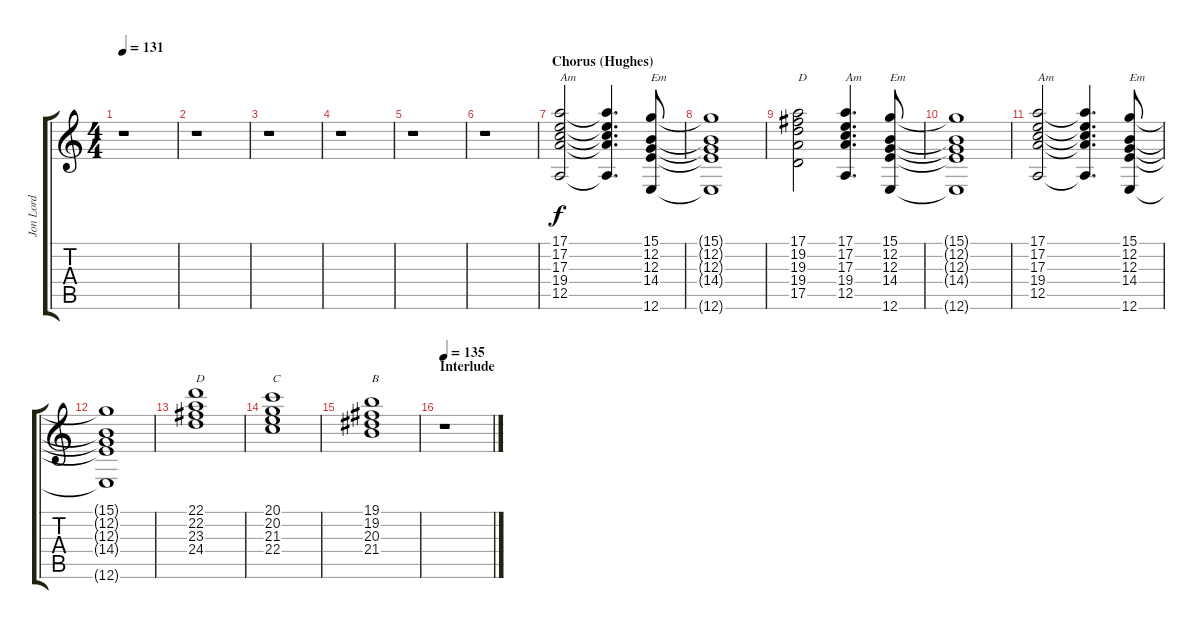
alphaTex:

\track ("Jon Lord" "Jon Lord") {instrument rockorgan}
\staff {score tabs}
\tuning (E4 B3 G3 D3 A2 E2) {hide}
\ts (4 4)
\tempo 131
\clef g2
\ks c
r.1{dy f} |
r.1 |
r.1 |
r.1 |
r.1 |
r.1 |
\section ("" "Chorus (Hughes)")
(17.1 17.2 17.3 19.4 12.5).2{txt "Am"} (17.1{t} 17.2{t} 17.3{t} 19.4{t} 12.5{t}).4{d} (15.1 12.2 12.3 14.4 12.6).8{txt "Em"} |
(15.1{t} 12.2{t} 12.3{t} 14.4{t} 12.6{t}).1 |
(17.1 19.2 19.3 19.4 17.5).2{txt "D"} (17.1 17.2 17.3 19.4 12.5).4{d txt "Am"} (15.1 12.2 12.3 14.4 12.6).8{txt "Em"} |
(15.1{t} 12.2{t} 12.3{t} 14.4{t} 12.6{t}).1 |
(17.1 17.2 17.3 19.4 12.5).2{txt "Am"} (17.1{t} 17.2{t} 17.3{t} 19.4{t} 12.5{t}).4{d} (15.1 12.2 12.3 14.4 12.6).8{txt "Em"} |
(15.1{t} 12.2{t} 12.3{t} 14.4{t} 12.6{t}).1 |
(22.1 22.2 23.3 24.4).1{txt "D"} |
(20.1 20.2 21.3 22.4).1{txt "C"} |
(19.1 19.2 20.3 21.4).1{txt "B"} |
\section ("" "Interlude")
\tempo 135
r.1
